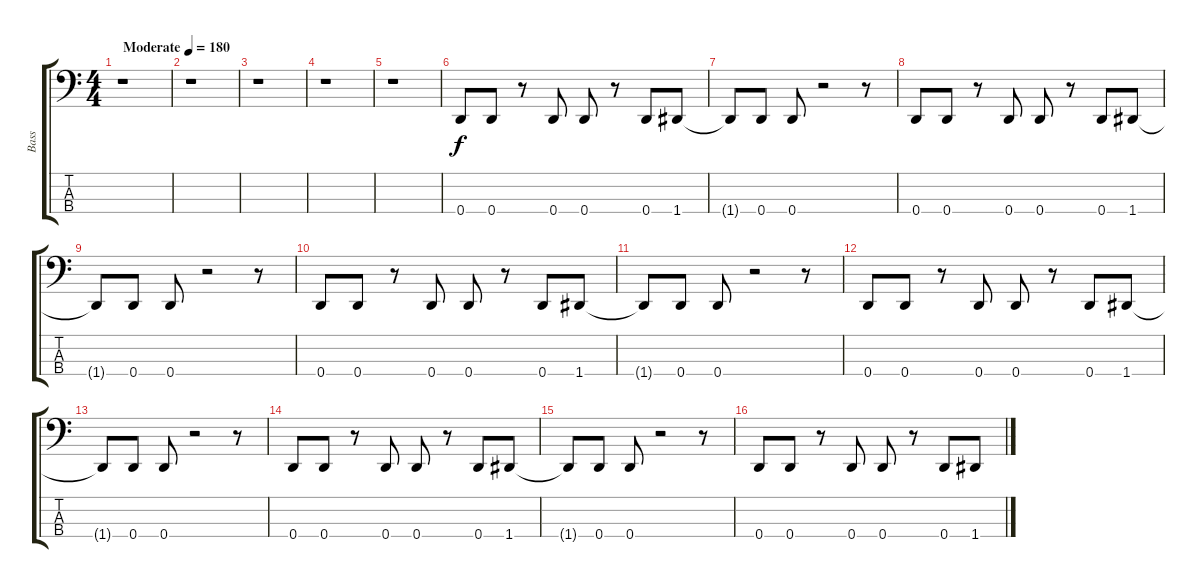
\track ("Bass" "Bass") {instrument distortionguitar}
\staff {score tabs}
\tuning (G2 D2 A1 D1) {hide}
\ts (4 4)
\tempo (180 "Moderate")
\clef f4
\ks c
r.1{dy f instrument distortionguitar} |
r.1 |
r.1 |
r.1 |
r.1 |
0.4.8 0.4.8 r.8 0.4.8 0.4.8 r.8 0.4.8 1.4.8 |
1.4{t}.8 0.4.8 0.4.8 r.2 r.8 |
0.4.8 0.4.8 r.8 0.4.8 0.4.8 r.8 0.4.8 1.4.8 |
1.4{t}.8 0.4.8 0.4.8 r.2 r.8 |
0.4.8 0.4.8 r.8 0.4.8 0.4.8 r.8 0.4.8 1.4.8 |
1.4{t}.8 0.4.8 0.4.8 r.2 r.8 |
0.4.8 0.4.8 r.8 0.4.8 0.4.8 r.8 0.4.8 1.4.8 |
1.4{t}.8 0.4.8 0.4.8 r.2 r.8 |
0.4.8 0.4.8 r.8 0.4.8 0.4.8 r.8 0.4.8 1.4.8 |
1.4{t}.8 0.4.8 0.4.8 r.2 r.8 |
0.4.8 0.4.8 r.8 0.4.8 0.4.8 r.8 0.4.8 1.4.8
